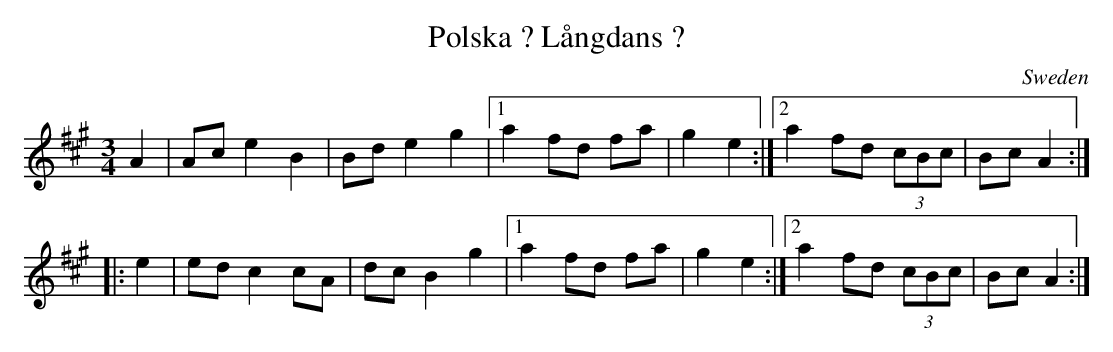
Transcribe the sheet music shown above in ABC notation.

X:1
T:Polska ? Långdans ?
M:3/4
O:Sweden
K:A
A2 |\
Ac e2 B2 | Bd e2 g2 |1 a2 fd fa | g2 e2 :|2 a2 fd (3cBc | Bc A2 ::
e2|\
ed c2 cA | dc B2 g2 |1 a2 fd fa | g2 e2 :|2 a2 fd (3cBc | Bc A2 :|
